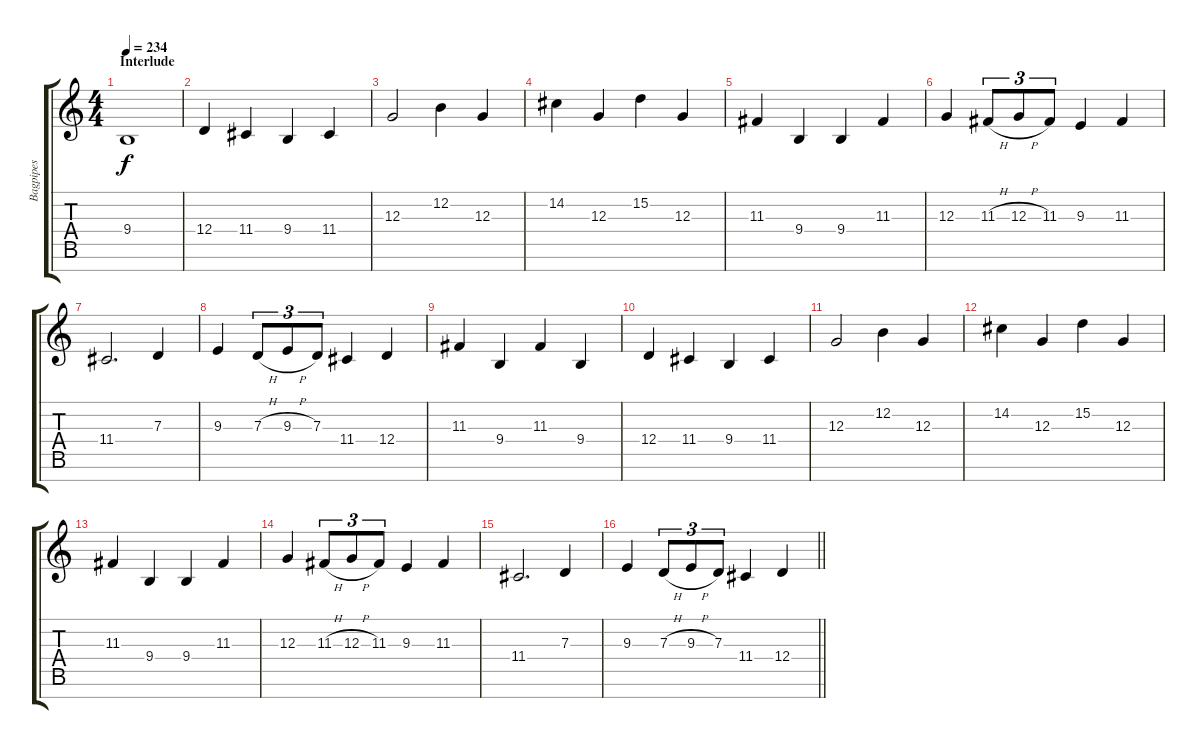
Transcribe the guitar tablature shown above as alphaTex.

\track ("Bagpipes" "Bagpipes") {instrument bagpipe}
\staff {score tabs}
\tuning (E4 B3 G3 D3 A2 E2 B1) {hide}
\ts (4 4)
\section ("" "Interlude")
\tempo 234
\clef g2
\ks c
9.4.1{dy f volume 14 balance 0} |
12.4.4 11.4.4 9.4.4 11.4.4 |
12.3.2 12.2.4 12.3.4 |
14.2.4 12.3.4 15.2.4 12.3.4 |
11.3.4 9.4.4 9.4.4 11.3.4 |
12.3.4 11.3{h}.8{tu (3 2)} 12.3{h}.8{tu (3 2)} 11.3.8{tu (3 2)} 9.3.4 11.3.4 |
11.4.2{d} 7.3.4 |
9.3.4 7.3{h}.8{tu (3 2)} 9.3{h}.8{tu (3 2)} 7.3.8{tu (3 2)} 11.4.4 12.4.4 |
11.3.4 9.4.4 11.3.4 9.4.4 |
12.4.4 11.4.4 9.4.4 11.4.4 |
12.3.2 12.2.4 12.3.4 |
14.2.4 12.3.4 15.2.4 12.3.4 |
11.3.4 9.4.4 9.4.4 11.3.4 |
12.3.4 11.3{h}.8{tu (3 2)} 12.3{h}.8{tu (3 2)} 11.3.8{tu (3 2)} 9.3.4 11.3.4 |
11.4.2{d} 7.3.4 |
\barLineRight lightlight
9.3.4 7.3{h}.8{tu (3 2)} 9.3{h}.8{tu (3 2)} 7.3.8{tu (3 2)} 11.4.4 12.4.4
